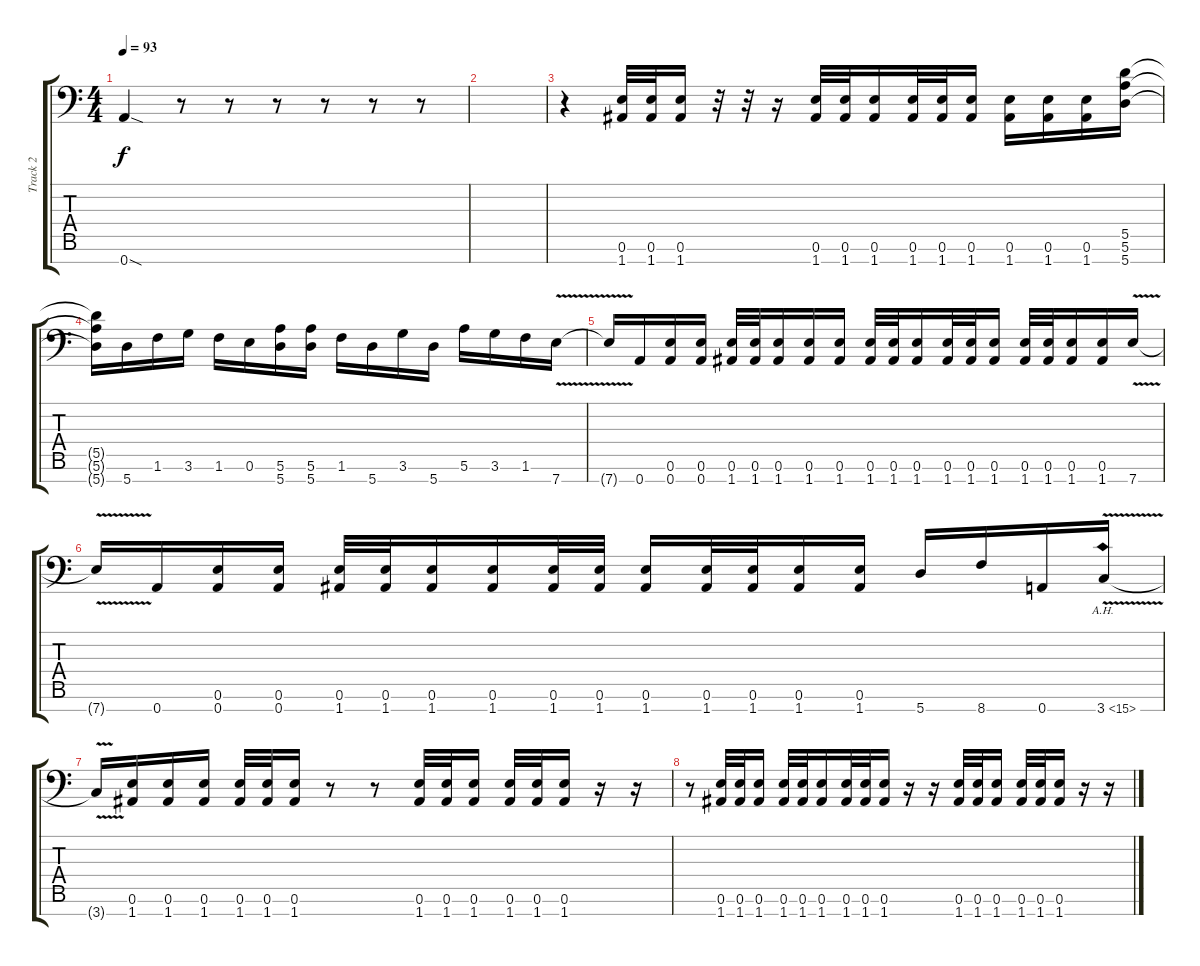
\track ("Track 2" "Track 2") {instrument distortionguitar}
\staff {score tabs}
\tuning (E4 B3 G3 D3 A2 E2 A1) {hide}
\ts (4 4)
\tempo 93
\clef f4
\ks c
0.7{sod t}.4{dy f} r.8 r.8 r.8 r.8 r.8 r.8 |
|
r.4 (0.6 1.7).32 (0.6 1.7).32 (0.6 1.7).16 r.32 r.32 r.16 (0.6 1.7).32 (0.6 1.7).32 (0.6 1.7).16 (0.6 1.7).32 (0.6 1.7).32 (0.6 1.7).16 (0.6 1.7).16 (0.6 1.7).16 (0.6 1.7).16 (5.5 5.6 5.7).16 |
(5.5{t} 5.6{t} 5.7{t}).16 5.7.16 1.6.16 3.6.16 1.6.16 0.6.16 (5.6 5.7).16 (5.6 5.7).16 1.6.16 5.7.16 3.6.16 5.7.16 5.6.16 3.6.16 1.6.16 7.7{v}.16 |
7.7{t}.16 0.7.16 (0.6 0.7).16 (0.6 0.7).16 (0.6 1.7).32 (0.6 1.7).32 (0.6 1.7).16 (0.6 1.7).16 (0.6 1.7).16 (0.6 1.7).32 (0.6 1.7).32 (0.6 1.7).16 (0.6 1.7).32 (0.6 1.7).32 (0.6 1.7).16 (0.6 1.7).32 (0.6 1.7).32 (0.6 1.7).16 (0.6 1.7).16 7.7{v}.16 |
7.7{t}.16 0.7.16 (0.6 0.7).16 (0.6 0.7).16 (0.6 1.7).32 (0.6 1.7).32 (0.6 1.7).16 (0.6 1.7).16 (0.6 1.7).32 (0.6 1.7).32 (0.6 1.7).16 (0.6 1.7).32 (0.6 1.7).32 (0.6 1.7).16 (0.6 1.7).16 5.7.16 8.7.16 0.7.16 3.7{ah 12 v}.16 |
3.7{t}.16 (0.6 1.7).16 (0.6 1.7).16 (0.6 1.7).16 (0.6 1.7).32 (0.6 1.7).32 (0.6 1.7).16 r.8 r.8 (0.6 1.7).32 (0.6 1.7).32 (0.6 1.7).16 (0.6 1.7).32 (0.6 1.7).32 (0.6 1.7).16 r.16 r.16 |
r.8 (0.6 1.7).32 (0.6 1.7).32 (0.6 1.7).16 (0.6 1.7).32 (0.6 1.7).32 (0.6 1.7).16 (0.6 1.7).32 (0.6 1.7).32 (0.6 1.7).16 r.16 r.16 (0.6 1.7).32 (0.6 1.7).32 (0.6 1.7).16 (0.6 1.7).32 (0.6 1.7).32 (0.6 1.7).16 r.16 r.16
